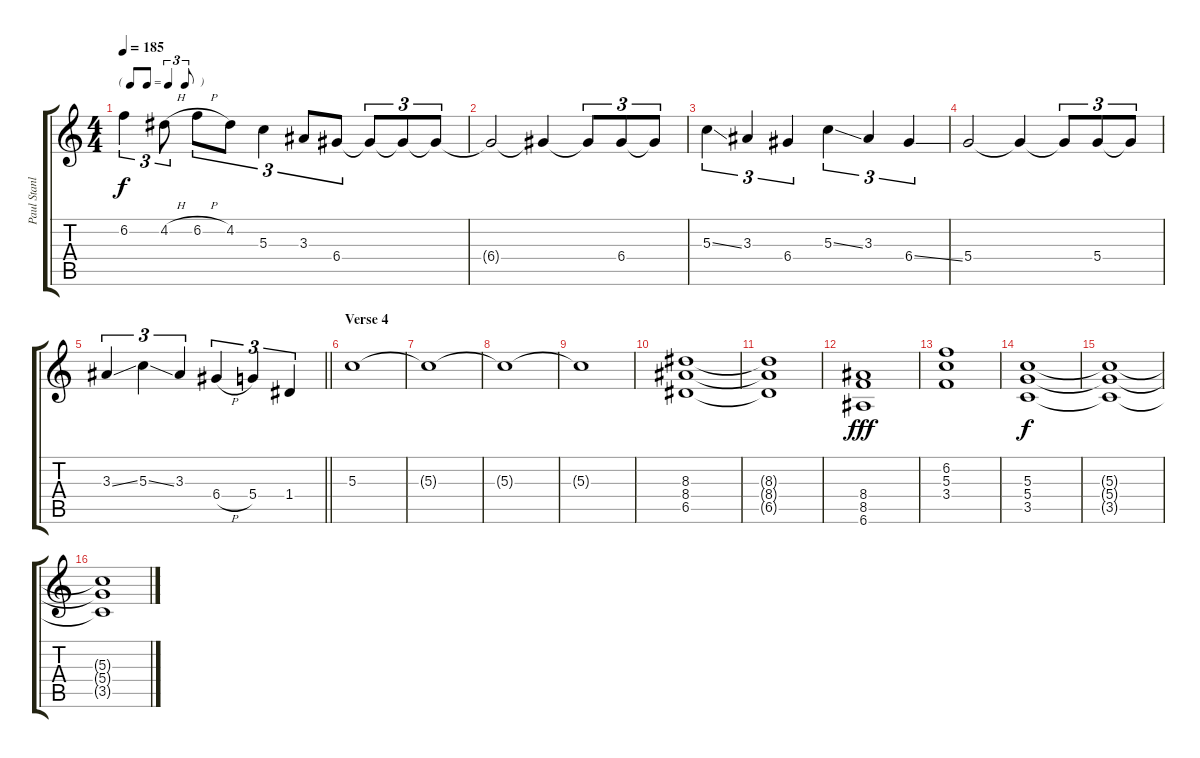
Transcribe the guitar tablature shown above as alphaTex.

\track ("Paul Stanley" "Paul Stanl") {instrument overdrivenguitar}
\staff {score tabs}
\tuning (E4 B3 G3 D3 A2 E2) {hide}
\ts (4 4)
\tf triplet8th
\tempo 185
\clef g2
\ks c
6.2.4{tu (3 2) dy f} 4.2{h}.8{tu (3 2)} 6.2{h}.8{tu (3 2)} 4.2.8{tu (3 2)} 5.3.4{tu (3 2)} 3.3.8{tu (3 2)} 6.4.8{tu (3 2)} 6.4{t}.8{tu (3 2)} 6.4{t}.8{tu (3 2)} 6.4{t}.8{tu (3 2)} |
6.4{t}.2 6.4{t}.4 6.4{t}.8{tu (3 2)} 6.4.8{tu (3 2)} 6.4{t}.8{tu (3 2)} |
5.3{ss}.4{tu (3 2)} 3.3.4{tu (3 2)} 6.4.4{tu (3 2)} 5.3{ss}.4{tu (3 2)} 3.3.4{tu (3 2)} 6.4{ss}.4{tu (3 2)} |
5.4.2 5.4{t}.4 5.4{t}.8{tu (3 2)} 5.4.8{tu (3 2)} 5.4{t}.8{tu (3 2)} |
\barLineRight lightlight
3.3{ss}.4{tu (3 2)} 5.3{ss}.4{tu (3 2)} 3.3.4{tu (3 2)} 6.4{h}.4{tu (3 2)} 5.4.4{tu (3 2)} 1.4.4{tu (3 2)} |
\section ("" "Verse 4")
5.3.1{volume 11} |
5.3{t}.1 |
5.3{t}.1 |
5.3{t}.1 |
(8.3 8.4 6.5).1 |
(8.3{t} 8.4{t} 6.5{t}).1 |
(8.4 8.5 6.6).1{dy fff} |
(6.2 5.3 3.4).1 |
(5.3 5.4 3.5).1{dy f} |
(5.3{t} 5.4{t} 3.5{t}).1 |
(5.3{t} 5.4{t} 3.5{t}).1
